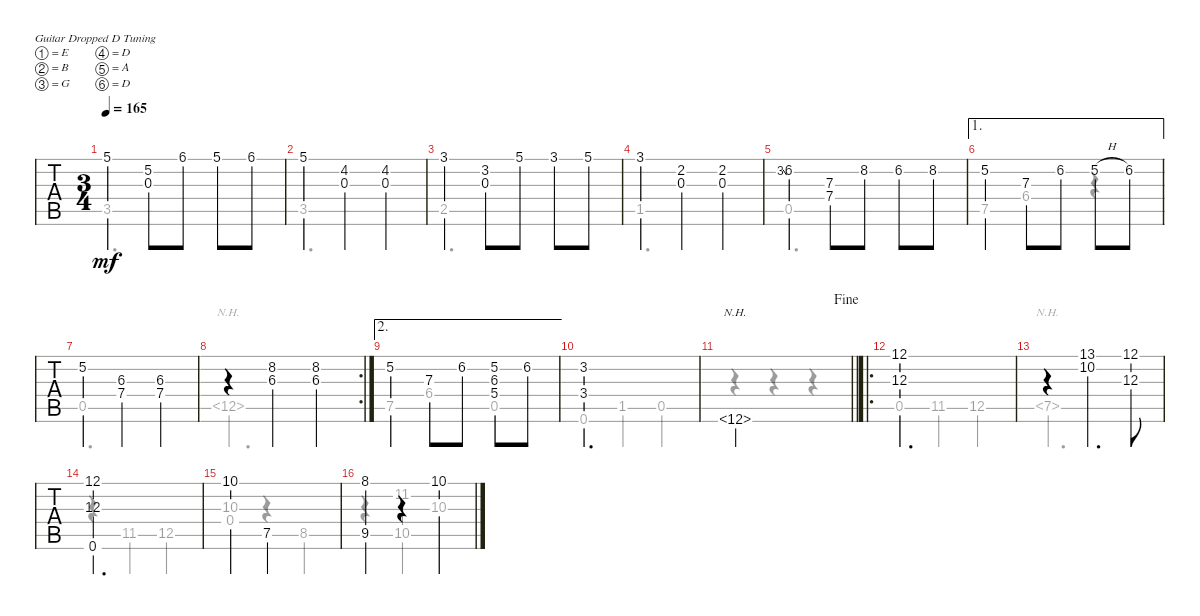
\bracketExtendMode groupsimilarinstruments
\singleTrackTrackNamePolicy hidden
\multiTrackTrackNamePolicy hidden
\firstSystemTrackNameOrientation horizontal
\otherSystemsTrackNameOrientation horizontal
\track ("Untitled" "N-Gt") {instrument acousticgrandpiano}
\staff {tabs}
\tuning (E4 B3 G3 D3 A2 D2)
\displaytranspose 12
\voice
\ts (3 4)
\tempo 165
\clef g2
\ks f
5.1.4{dy mf} (5.2 0.3).8 6.1.8 5.1.8 6.1.8 |
5.1.4 (4.2 0.3).4 (4.2 0.3).4 |
3.1.4 (3.2 0.3).8 5.1.8 3.1.8 5.1.8 |
3.1.4 (2.2 0.3).4 (2.2 0.3).4 |
3.2{ss}.8{gr} 6.2.4 (7.3 7.4).8 8.2.8 6.2.8 8.2.8 |
\ae 1
5.2.4 7.3.8 6.2.8 5.2{h}.8 6.2.8 |
5.2.4 (6.3 7.4).4 (6.3 7.4).4 |
\rc 2
r.4 (8.2 6.3).4 (8.2 6.3).4 |
\ae 2
5.2.4 7.3.8 6.2.8 (5.2 6.3 5.4).8 6.2.8 |
(3.2 3.4).2{d} |
\jump fine
\barLineRight lightlight
12.6{nh}.4 |
\ro
(12.1 12.3).2{d} |
r.4 (13.1 10.2).4{d} (12.1 12.3).8 |
(12.1 0.6 12.3).2{d} |
10.1.4 7.5.2 |
(8.1 9.5).4 r.4 10.1.4
\voice
\clef g2
\ottava regular
\simile none
\ks f
3.5.2{d dy mf} |
3.5.2{d} |
2.5.2{d} |
1.5.2{d} |
0.5.2{d} |
7.5.4 6.4.4 r.4 |
0.5.2{d} |
12.5{nh}.2{d} |
7.5.4 6.4.4 0.5.4 |
0.6.4 1.5.4 0.5.4 |
\barLineRight lightlight
r.4 r.4 r.4 |
0.5.4 11.5.4 12.5.4 |
7.5{nh}.2{d} |
r.4 11.5.4 12.5.4 |
(10.3 0.4).4 r.4 8.5.4 |
r.4 (11.2 10.5).4 10.3.4
